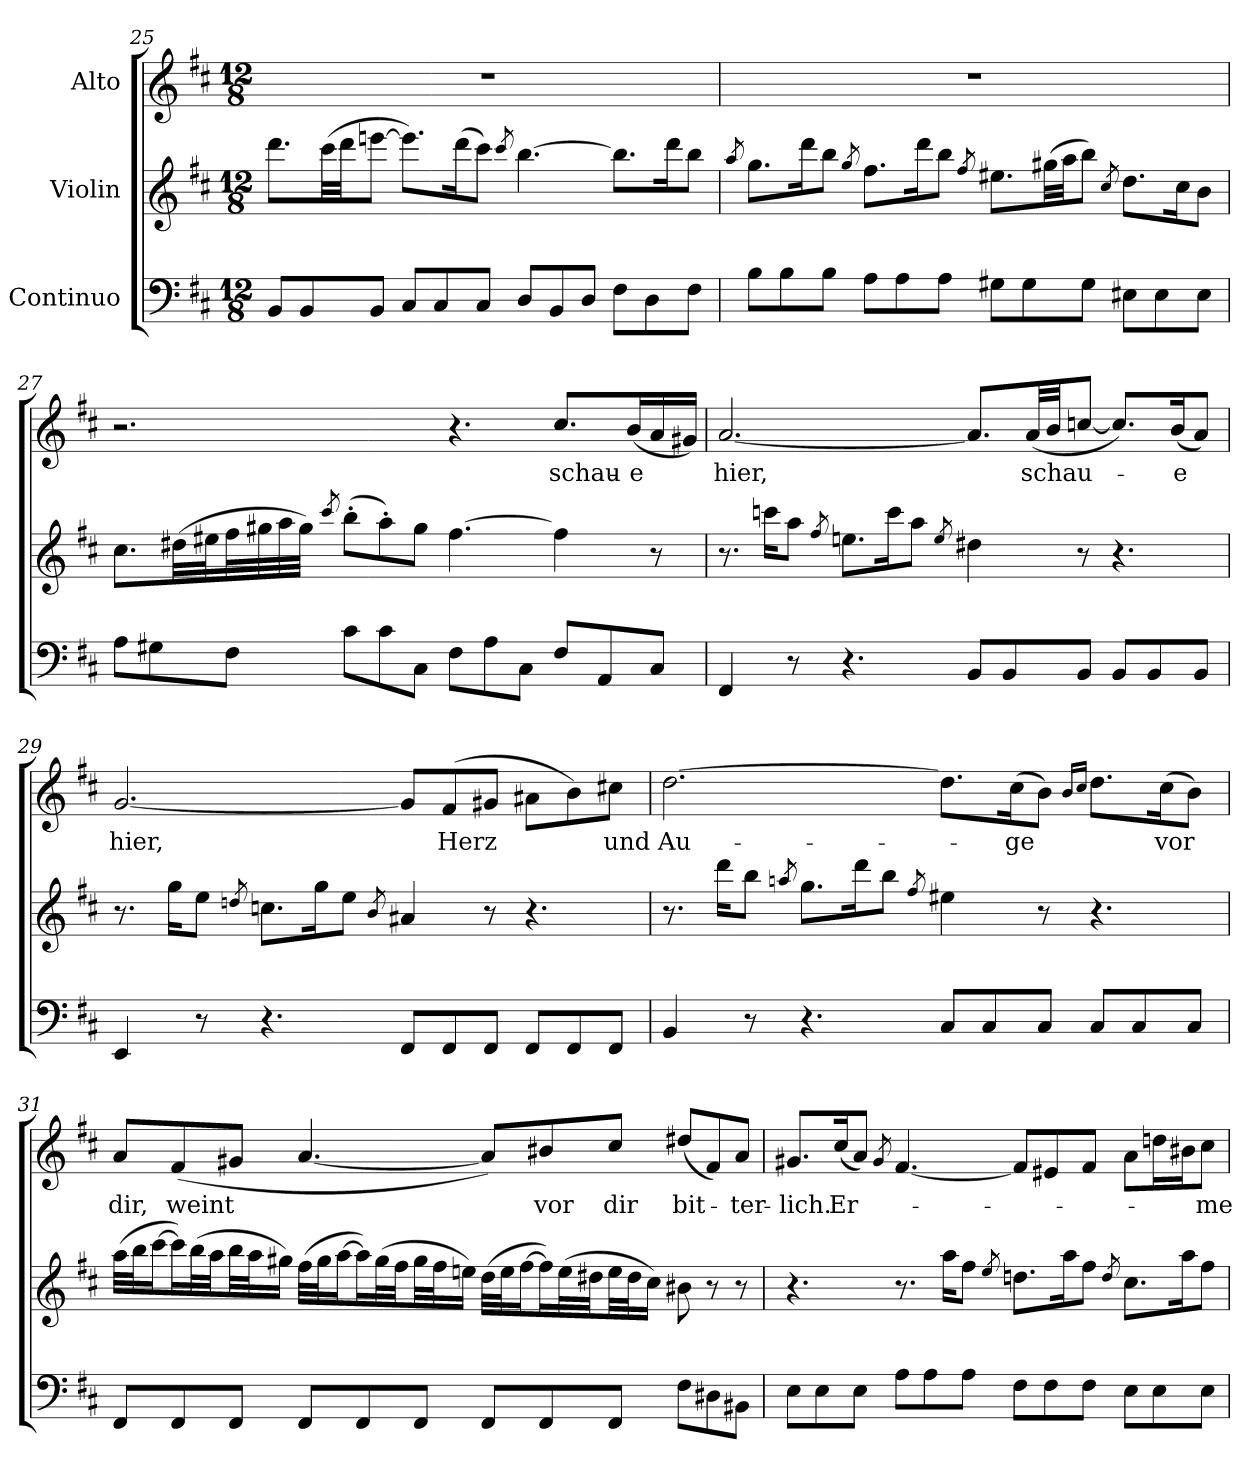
**kern	**kern	**kern	**text
*part3	*part2	*part1	*part1
*staff3	*staff2	*staff1	*staff1
*I"Continuo	*I"Violin	*I"Alto	*
!!LO:PB:g=z
*clefF4	*clefG2	*clefG2	*
*ITrd7c12	*	*	*
*k[f#c#]	*k[f#c#]	*k[f#c#]	*
*b:	*b:	*b:	*
*M12/8	*M12/8	*M12/8	*
=25	=25	=25	=25
!	!	!LO:N:vis=1	!
8BBB/L	8.ddd\L	1.r	.
8BBB/	.	.	.
.	(32ccc#\LL	.	.
.	32ddd\JJ	.	.
8BBB/J	[8eeen\J	.	.
8CC#/L	8.eee\L])	.	.
8CC#/	.	.	.
.	(16ddd\k	.	.
8CC#/J	8ccc#\J)	.	.
.	8qccc#/	.	.
8DD/L	[4.bb\	.	.
8BBB/	.	.	.
8DD/J	.	.	.
8FF#\L	8.bb\L]	.	.
8DD\	.	.	.
.	16ddd\k	.	.
8FF#\J	8bb\J	.	.
=26	=26	=26	=26
.	8qaa/	.	.
!	!	!LO:N:vis=1	!
8BB\L	8.gg\L	1.r	.
8BB\	.	.	.
.	16ddd\k	.	.
8BB\J	8bb\J	.	.
.	8qgg/	.	.
8AA\L	8.ff#\L	.	.
8AA\	.	.	.
.	16ddd\k	.	.
8AA\J	8bb\J	.	.
.	8qff#/	.	.
8GG#X\L	8.ee#X\L	.	.
8GG#\	.	.	.
.	(32gg#X\LL	.	.
.	32aa\JJ	.	.
8GG#\J	8bb\J)	.	.
.	8qcc#/	.	.
8EE#X\L	8.dd\L	.	.
8EE#\	.	.	.
.	16cc#\k	.	.
8EE#\J	8b\J	.	.
!!LO:LB:g=z
=27	=27	=27	=27
8AA\L	8.cc#\L	2.r	.
8GG#X\	.	.	.
.	(32dd#X\LL	.	.
.	32ee#X\J	.	.
8FF#\J	32ff#\L	.	.
.	32gg#X\	.	.
.	32aa\	.	.
.	32gg#\JJJ)	.	.
.	8qccc#/	.	.
8C#\L	(8bb'>\L	.	.
8C#\	8aa'>\)	.	.
8CC#\J	8gg#\J	.	.
8FF#\L	[4.ff#\	4.r	.
8AA\	.	.	.
8CC#\J	.	.	.
!	!	!	!LO:LY:b
8FF#/L	4ff#\]	8.cc#/L	schau-
8AAA/	.	.	.
!	!	!	!LO:LY:b
.	.	(16b/L	-e
8CC#/J	8r	16a/	.
.	.	16g#X/JJ)	.
!!LO:LB:g=z
=28	=28	=28	=28
!	!	!	!LO:LY:b
4FFF#/	8.r	[2.a/	hier,
.	16cccn\KL	.	.
8r	8aa\J	.	.
.	8qff#/	.	.
4.r	8.een\L	.	.
.	16ccc\k	.	.
.	8aa\J	.	.
.	8qee/	.	.
8BBB/L	4dd#X\	8.a/L]	.
8BBB/	.	.	.
!	!	!	!LO:LY:b
.	.	(32a/LL	schau-
.	.	32b/JJ	.
8BBB/J	8r	[8ccn/J	.
8BBB/L	4.r	8.cc/L])	.
8BBB/	.	.	.
!	!	!	!LO:LY:b
.	.	(16b/k	-e
8BBB/J	.	8a/J)	.
=29	=29	=29	=29
!	!	!	!LO:LY:b
4EEE/	8.r	[2.g/	hier,
.	16gg\KL	.	.
8r	8ee\J	.	.
.	8qddn/	.	.
4.r	8.ccn\L	.	.
.	16gg\k	.	.
.	8ee\J	.	.
.	8qb/	.	.
8FFF#/L	4a#X/	8g/L]	.
!	!	!	!LO:LY:b
8FFF#/	.	(8f#/	Herz
8FFF#/J	8r	8g#X/J	.
8FFF#/L	4.r	8a#X\L	.
8FFF#/	.	8b\)	.
!	!	!	!LO:LY:b
8FFF#/J	.	8cc#X\J	und
!!LO:PB:g=z
=30	=30	=30	=30
!	!	!	!LO:LY:b
4BBB/	8.r	[2.dd\	Au-
.	16ddd\KL	.	.
8r	8bb\J	.	.
.	8qaan/	.	.
4.r	8.gg\L	.	.
.	16ddd\k	.	.
.	8bb\J	.	.
.	8qff#/	.	.
8CC#/L	4ee#X\	8.dd\L]	.
8CC#/	.	.	.
!	!	!	!LO:LY:b
.	.	(16cc#\k	-ge
8CC#/J	8r	8b\J)	.
.	.	16qb/LL	.
.	.	16qcc#/JJ	.
8CC#/L	4.r	8.dd\L	.
8CC#/	.	.	.
!	!	!	!LO:LY:b
.	.	(16cc#\k	vor
8CC#/J	.	8b\J)	.
!!LO:LB:g=z
=31	=31	=31	=31
!	!	!	!LO:LY:b
8FFF#/L	(32aa\LLL	8a/L	dir,
.	32bb\J	.	.
.	[16ccc#\J	.	.
!	!	!	!LO:LY:b
8FFF#/	16ccc#\L])	(8f#/	weint
.	(32bb\L	.	.
.	32aa\JJ	.	.
8FFF#/J	32bb\LL	8g#X/J	.
.	32aa\J	.	.
.	16gg#X\JJ)	.	.
8FFF#/L	(32ff#\LLL	[4.a/	.
.	32gg#\J	.	.
.	[16aa\J	.	.
8FFF#/	16aa\L])	.	.
.	(32gg#\L	.	.
.	32ff#\JJ	.	.
8FFF#/J	32gg#\LL	.	.
.	32ff#\J	.	.
.	16een\JJ)	.	.
8FFF#/L	(32dd\LLL	8a/L])	.
.	32ee\J	.	.
.	[16ff#\J	.	.
!	!	!	!LO:LY:b
8FFF#/	16ff#\L])	8b#X/	vor
.	(32ee\L	.	.
.	32dd#X\JJ	.	.
!	!	!	!LO:LY:b
8FFF#/J	32ee\LL	8cc#/J	dir
.	32dd#\J	.	.
.	16cc#\JJ)	.	.
!	!	!	!LO:LY:b
8FF#\L	8b#X\	(8dd#X/L	bit-
8DD#X\	8r	8f#/)	.
!	!	!	!LO:LY:b
8BBB#X\J	8r	8a/J	-ter-
!!LO:LB:g=z
=32	=32	=32	=32
!	!	!	!LO:LY:b
8EE\L	4.r	8.g#X/L	-lich.
8EE\	.	.	.
!	!	!	!LO:LY:b
.	.	(16cc#/k	Er-
8EE\J	.	8a/J)	.
.	.	8qg#/	.
8AA\L	8.r	[4.f#/	.
8AA\	.	.	.
.	16aa\KL	.	.
8AA\J	8ff#\J	.	.
.	8qee/	.	.
8FF#\L	8.ddn\L	8f#/L]	.
8FF#\	.	8e#X/	.
.	16aa\k	.	.
8FF#\J	8ff#\J	8f#/J	.
.	8qdd/	.	.
8EE\L	8.cc#\L	8a\L	.
8EE\	.	16ddn\L	.
.	16aa\k	16b#X\J	.
!	!	!	!LO:LY:b
8EE\J	8ff#\J	8cc#\J	-me
=	=	=	=
*-	*-	*-	*-
